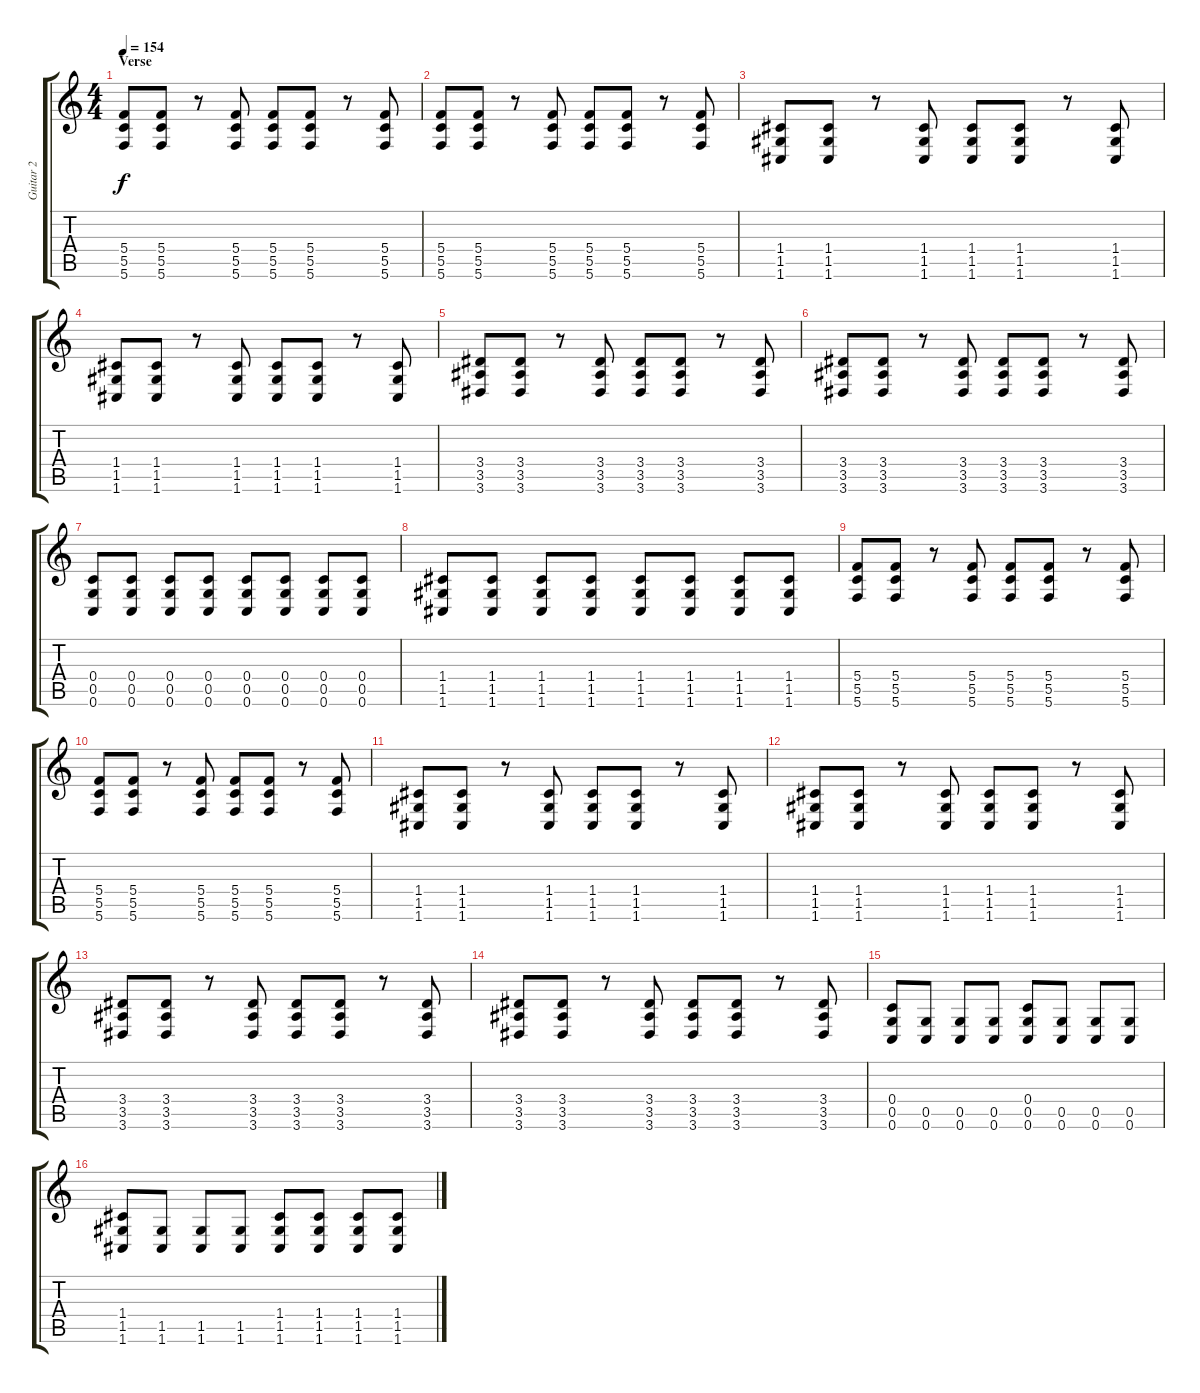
\track ("Guitar 2" "Guitar 2") {instrument overdrivenguitar}
\staff {score tabs}
\tuning (D4 A3 F3 C3 G2 C2) {hide}
\ts (4 4)
\section ("" "Verse")
\tempo 154
\clef g2
\ks c
(5.4 5.5 5.6).8{dy f} (5.4 5.5 5.6).8 r.8 (5.4 5.5 5.6).8 (5.4 5.5 5.6).8 (5.4 5.5 5.6).8 r.8 (5.4 5.5 5.6).8 |
(5.4 5.5 5.6).8 (5.4 5.5 5.6).8 r.8 (5.4 5.5 5.6).8 (5.4 5.5 5.6).8 (5.4 5.5 5.6).8 r.8 (5.4 5.5 5.6).8 |
(1.4 1.5 1.6).8 (1.4 1.5 1.6).8 r.8 (1.4 1.5 1.6).8 (1.4 1.5 1.6).8 (1.4 1.5 1.6).8 r.8 (1.4 1.5 1.6).8 |
(1.4 1.5 1.6).8 (1.4 1.5 1.6).8 r.8 (1.4 1.5 1.6).8 (1.4 1.5 1.6).8 (1.4 1.5 1.6).8 r.8 (1.4 1.5 1.6).8 |
(3.4 3.5 3.6).8 (3.4 3.5 3.6).8 r.8 (3.4 3.5 3.6).8 (3.4 3.5 3.6).8 (3.4 3.5 3.6).8 r.8 (3.4 3.5 3.6).8 |
(3.4 3.5 3.6).8 (3.4 3.5 3.6).8 r.8 (3.4 3.5 3.6).8 (3.4 3.5 3.6).8 (3.4 3.5 3.6).8 r.8 (3.4 3.5 3.6).8 |
(0.4 0.5 0.6).8 (0.4 0.5 0.6).8 (0.4 0.5 0.6).8 (0.4 0.5 0.6).8 (0.4 0.5 0.6).8 (0.4 0.5 0.6).8 (0.4 0.5 0.6).8 (0.4 0.5 0.6).8 |
(1.4 1.5 1.6).8 (1.4 1.5 1.6).8 (1.4 1.5 1.6).8 (1.4 1.5 1.6).8 (1.4 1.5 1.6).8 (1.4 1.5 1.6).8 (1.4 1.5 1.6).8 (1.4 1.5 1.6).8 |
(5.4 5.5 5.6).8 (5.4 5.5 5.6).8 r.8 (5.4 5.5 5.6).8 (5.4 5.5 5.6).8 (5.4 5.5 5.6).8 r.8 (5.4 5.5 5.6).8 |
(5.4 5.5 5.6).8 (5.4 5.5 5.6).8 r.8 (5.4 5.5 5.6).8 (5.4 5.5 5.6).8 (5.4 5.5 5.6).8 r.8 (5.4 5.5 5.6).8 |
(1.4 1.5 1.6).8 (1.4 1.5 1.6).8 r.8 (1.4 1.5 1.6).8 (1.4 1.5 1.6).8 (1.4 1.5 1.6).8 r.8 (1.4 1.5 1.6).8 |
(1.4 1.5 1.6).8 (1.4 1.5 1.6).8 r.8 (1.4 1.5 1.6).8 (1.4 1.5 1.6).8 (1.4 1.5 1.6).8 r.8 (1.4 1.5 1.6).8 |
(3.4 3.5 3.6).8 (3.4 3.5 3.6).8 r.8 (3.4 3.5 3.6).8 (3.4 3.5 3.6).8 (3.4 3.5 3.6).8 r.8 (3.4 3.5 3.6).8 |
(3.4 3.5 3.6).8 (3.4 3.5 3.6).8 r.8 (3.4 3.5 3.6).8 (3.4 3.5 3.6).8 (3.4 3.5 3.6).8 r.8 (3.4 3.5 3.6).8 |
(0.4 0.5 0.6).8 (0.5 0.6).8 (0.5 0.6).8 (0.5 0.6).8 (0.4 0.5 0.6).8 (0.5 0.6).8 (0.5 0.6).8 (0.5 0.6).8 |
(1.4 1.5 1.6).8 (1.5 1.6).8 (1.5 1.6).8 (1.5 1.6).8 (1.4 1.5 1.6).8 (1.4 1.5 1.6).8 (1.4 1.5 1.6).8 (1.4 1.5 1.6).8
